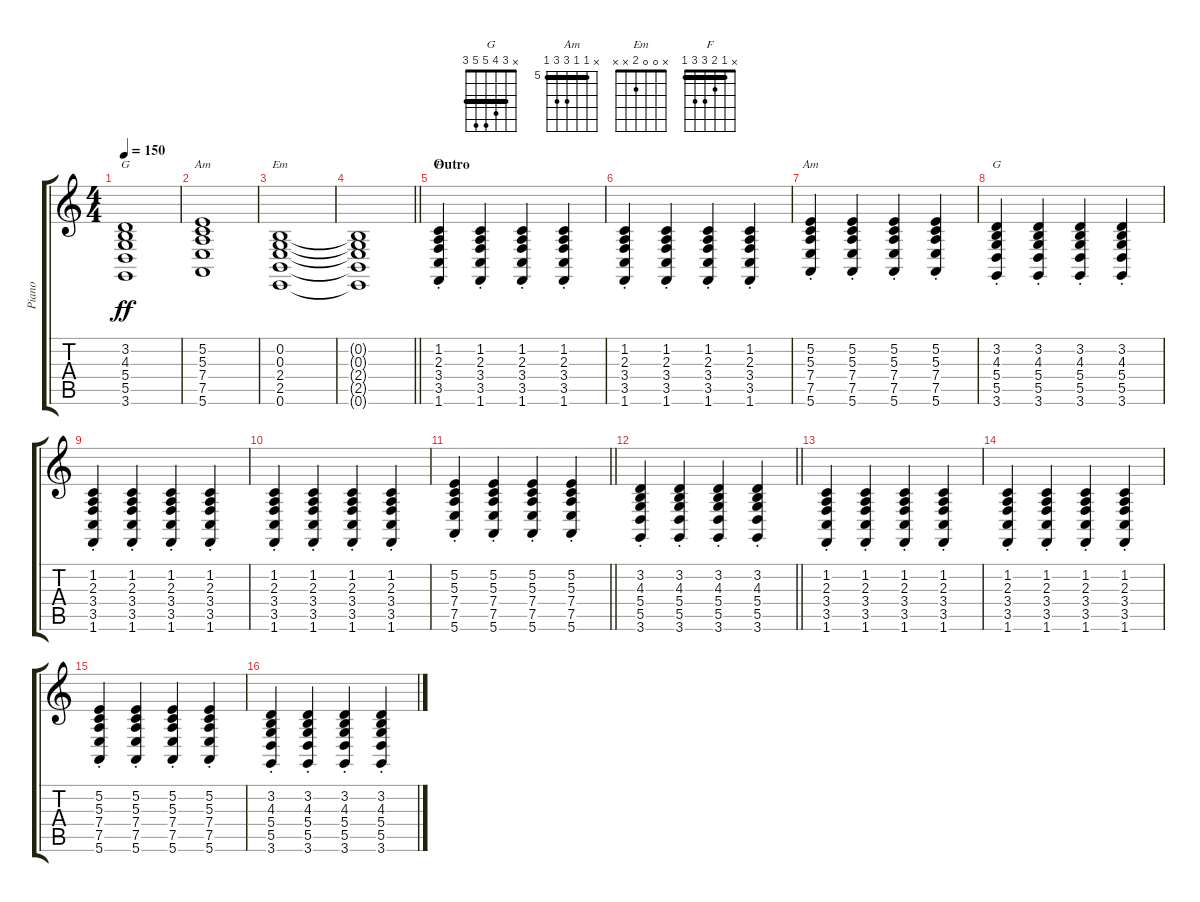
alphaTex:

\track ("Piano" "Piano") {instrument acousticgrandpiano}
\staff {score tabs}
\tuning (E4 B3 G3 D3 A2 E2) {hide}
\chord ("G" x 3 4 5 x x)
\chord ("Am" x 5 5 7 x x) {firstfret 5 barre 5}
\chord ("Em" x 0 0 2 x x)
\chord ("F" x 1 2 3 3 1) {barre 1}
\chord ("Am" x 5 5 7 7 5) {firstfret 5 barre 5}
\chord ("G" x 3 4 5 5 3) {barre 3}
\ts (4 4)
\tempo 150
\clef g2
\ks c
(3.2 4.3 5.4 5.5 3.6).1{ch "G" dy ff} |
(5.2 5.3 7.4 7.5 5.6).1{ch "Am"} |
(0.2 0.3 2.4 2.5 0.6).1{ch "Em"} |
\barLineRight lightlight
(0.2{t} 0.3{t} 2.4{t} 2.5{t} 0.6{t}).1 |
\section ("" "Outro")
(1.2{st} 2.3{st} 3.4{st} 3.5{st} 1.6{st}).4{ch "F"} (1.2{st} 2.3{st} 3.4{st} 3.5{st} 1.6{st}).4 (1.2{st} 2.3{st} 3.4{st} 3.5{st} 1.6{st}).4 (1.2{st} 2.3{st} 3.4{st} 3.5{st} 1.6{st}).4 |
(1.2{st} 2.3{st} 3.4{st} 3.5{st} 1.6{st}).4 (1.2{st} 2.3{st} 3.4{st} 3.5{st} 1.6{st}).4 (1.2{st} 2.3{st} 3.4{st} 3.5{st} 1.6{st}).4 (1.2{st} 2.3{st} 3.4{st} 3.5{st} 1.6{st}).4 |
(5.2{st} 5.3{st} 7.4{st} 7.5{st} 5.6{st}).4{ch "Am"} (5.2{st} 5.3{st} 7.4{st} 7.5{st} 5.6{st}).4 (5.2{st} 5.3{st} 7.4{st} 7.5{st} 5.6{st}).4 (5.2{st} 5.3{st} 7.4{st} 7.5{st} 5.6{st}).4 |
(3.2{st} 4.3{st} 5.4{st} 5.5{st} 3.6{st}).4{ch "G"} (3.2{st} 4.3{st} 5.4{st} 5.5{st} 3.6{st}).4 (3.2{st} 4.3{st} 5.4{st} 5.5{st} 3.6{st}).4 (3.2{st} 4.3{st} 5.4{st} 5.5{st} 3.6{st}).4 |
(1.2{st} 2.3{st} 3.4{st} 3.5{st} 1.6{st}).4 (1.2{st} 2.3{st} 3.4{st} 3.5{st} 1.6{st}).4 (1.2{st} 2.3{st} 3.4{st} 3.5{st} 1.6{st}).4 (1.2{st} 2.3{st} 3.4{st} 3.5{st} 1.6{st}).4 |
(1.2{st} 2.3{st} 3.4{st} 3.5{st} 1.6{st}).4 (1.2{st} 2.3{st} 3.4{st} 3.5{st} 1.6{st}).4 (1.2{st} 2.3{st} 3.4{st} 3.5{st} 1.6{st}).4 (1.2{st} 2.3{st} 3.4{st} 3.5{st} 1.6{st}).4 |
\barLineRight lightlight
(5.2{st} 5.3{st} 7.4{st} 7.5{st} 5.6{st}).4 (5.2{st} 5.3{st} 7.4{st} 7.5{st} 5.6{st}).4 (5.2{st} 5.3{st} 7.4{st} 7.5{st} 5.6{st}).4 (5.2{st} 5.3{st} 7.4{st} 7.5{st} 5.6{st}).4 |
\barLineRight lightlight
(3.2{st} 4.3{st} 5.4{st} 5.5{st} 3.6{st}).4 (3.2{st} 4.3{st} 5.4{st} 5.5{st} 3.6{st}).4 (3.2{st} 4.3{st} 5.4{st} 5.5{st} 3.6{st}).4 (3.2{st} 4.3{st} 5.4{st} 5.5{st} 3.6{st}).4 |
(1.2{st} 2.3{st} 3.4{st} 3.5{st} 1.6{st}).4 (1.2{st} 2.3{st} 3.4{st} 3.5{st} 1.6{st}).4 (1.2{st} 2.3{st} 3.4{st} 3.5{st} 1.6{st}).4 (1.2{st} 2.3{st} 3.4{st} 3.5{st} 1.6{st}).4 |
(1.2{st} 2.3{st} 3.4{st} 3.5{st} 1.6{st}).4 (1.2{st} 2.3{st} 3.4{st} 3.5{st} 1.6{st}).4 (1.2{st} 2.3{st} 3.4{st} 3.5{st} 1.6{st}).4 (1.2{st} 2.3{st} 3.4{st} 3.5{st} 1.6{st}).4 |
(5.2{st} 5.3{st} 7.4{st} 7.5{st} 5.6{st}).4 (5.2{st} 5.3{st} 7.4{st} 7.5{st} 5.6{st}).4 (5.2{st} 5.3{st} 7.4{st} 7.5{st} 5.6{st}).4 (5.2{st} 5.3{st} 7.4{st} 7.5{st} 5.6{st}).4 |
(3.2{st} 4.3{st} 5.4{st} 5.5{st} 3.6{st}).4 (3.2{st} 4.3{st} 5.4{st} 5.5{st} 3.6{st}).4 (3.2{st} 4.3{st} 5.4{st} 5.5{st} 3.6{st}).4 (3.2{st} 4.3{st} 5.4{st} 5.5{st} 3.6{st}).4
